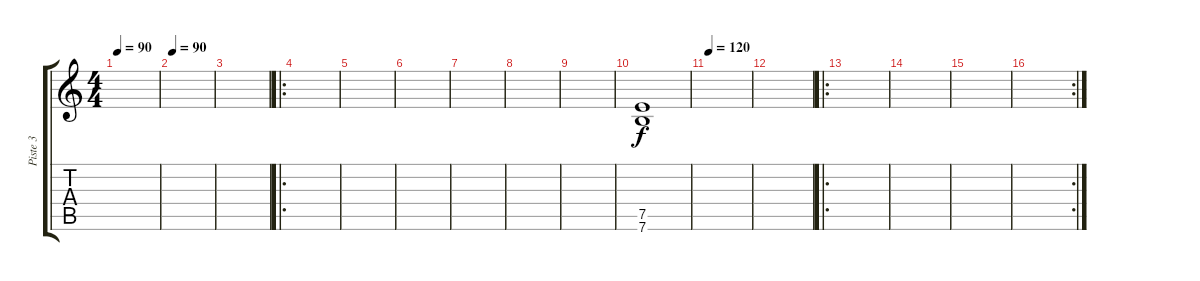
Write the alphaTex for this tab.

\track ("Piste 3" "Piste 3") {instrument distortionguitar}
\staff {score tabs}
\tuning (E4 B3 G3 D3 A2 E2) {hide}
\ts (4 4)
\tempo 90
\clef g2
\ks c
|
\tempo 90
|
|
\ro
|
|
|
|
|
|
(7.5 7.6).1 |
\tempo 120
|
|
\ro
|
|
|
\rc 2
